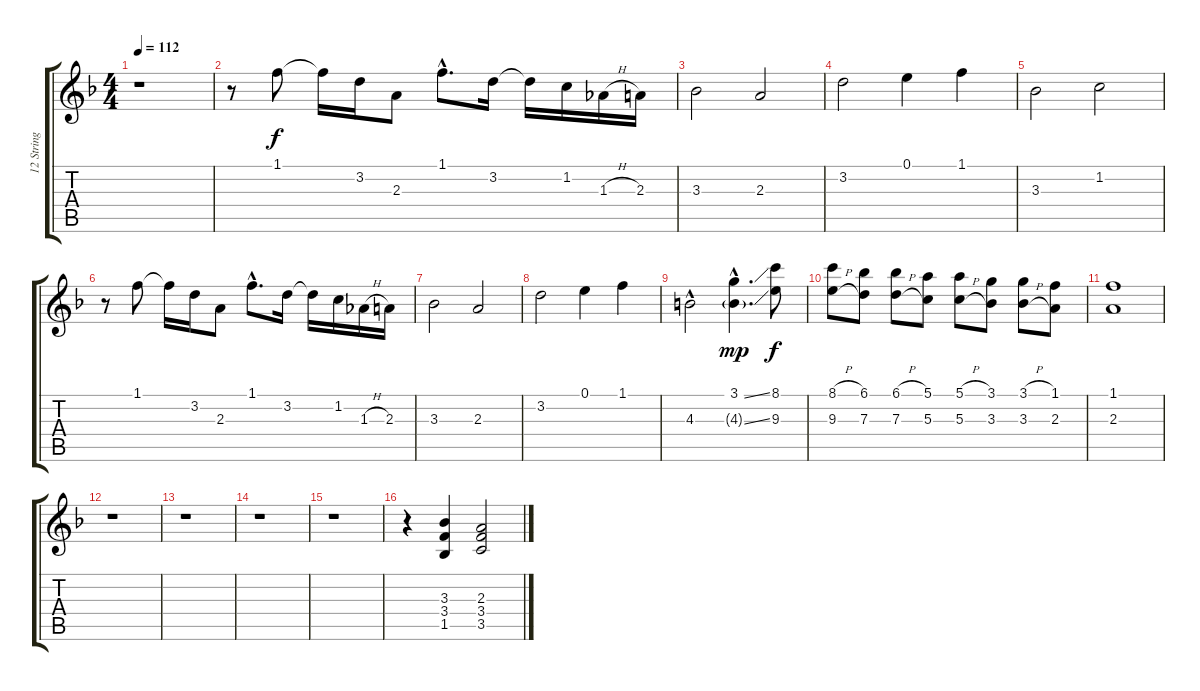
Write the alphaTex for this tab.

\track ("12 String" "12 String") {instrument acousticguitarsteel}
\staff {score tabs}
\tuning (E4 B3 G3 D3 A2 E2) {hide}
\ts (4 4)
\tempo 112
\clef g2
\ks f
r.1{dy f} |
r.8 1.1.8 1.1{t}.16 3.2.16 2.3.8 1.1{hac}.8{d} 3.2.16 3.2{t}.16 1.2.16 1.3{h}.16 2.3.16 |
3.3.2 2.3.2 |
3.2.2 0.1.4 1.1.4 |
3.3.2 1.2.2 |
r.8 1.1.8 1.1{t}.16 3.2.16 2.3.8 1.1{hac}.8{d} 3.2.16 3.2{t}.16 1.2.16 1.3{h}.16 2.3.16 |
3.3.2 2.3.2 |
3.2.2 0.1.4 1.1.4 |
4.3{hac}.2 (3.1{ss hac} 4.3{ss g hac}).4{d dy mp} (8.1 9.3).8{dy f} |
(8.1{h} 9.3{h}).8 (6.1 7.3).8 (6.1{h} 7.3{h}).8 (5.1 5.3).8 (5.1{h} 5.3{h}).8 (3.1 3.3).8 (3.1{h} 3.3{h}).8 (1.1 2.3).8 |
(1.1 2.3).1 |
r.1 |
r.1 |
r.1 |
r.1 |
r.4 (3.3 3.4 1.5).4 (2.3 3.4 3.5).2
